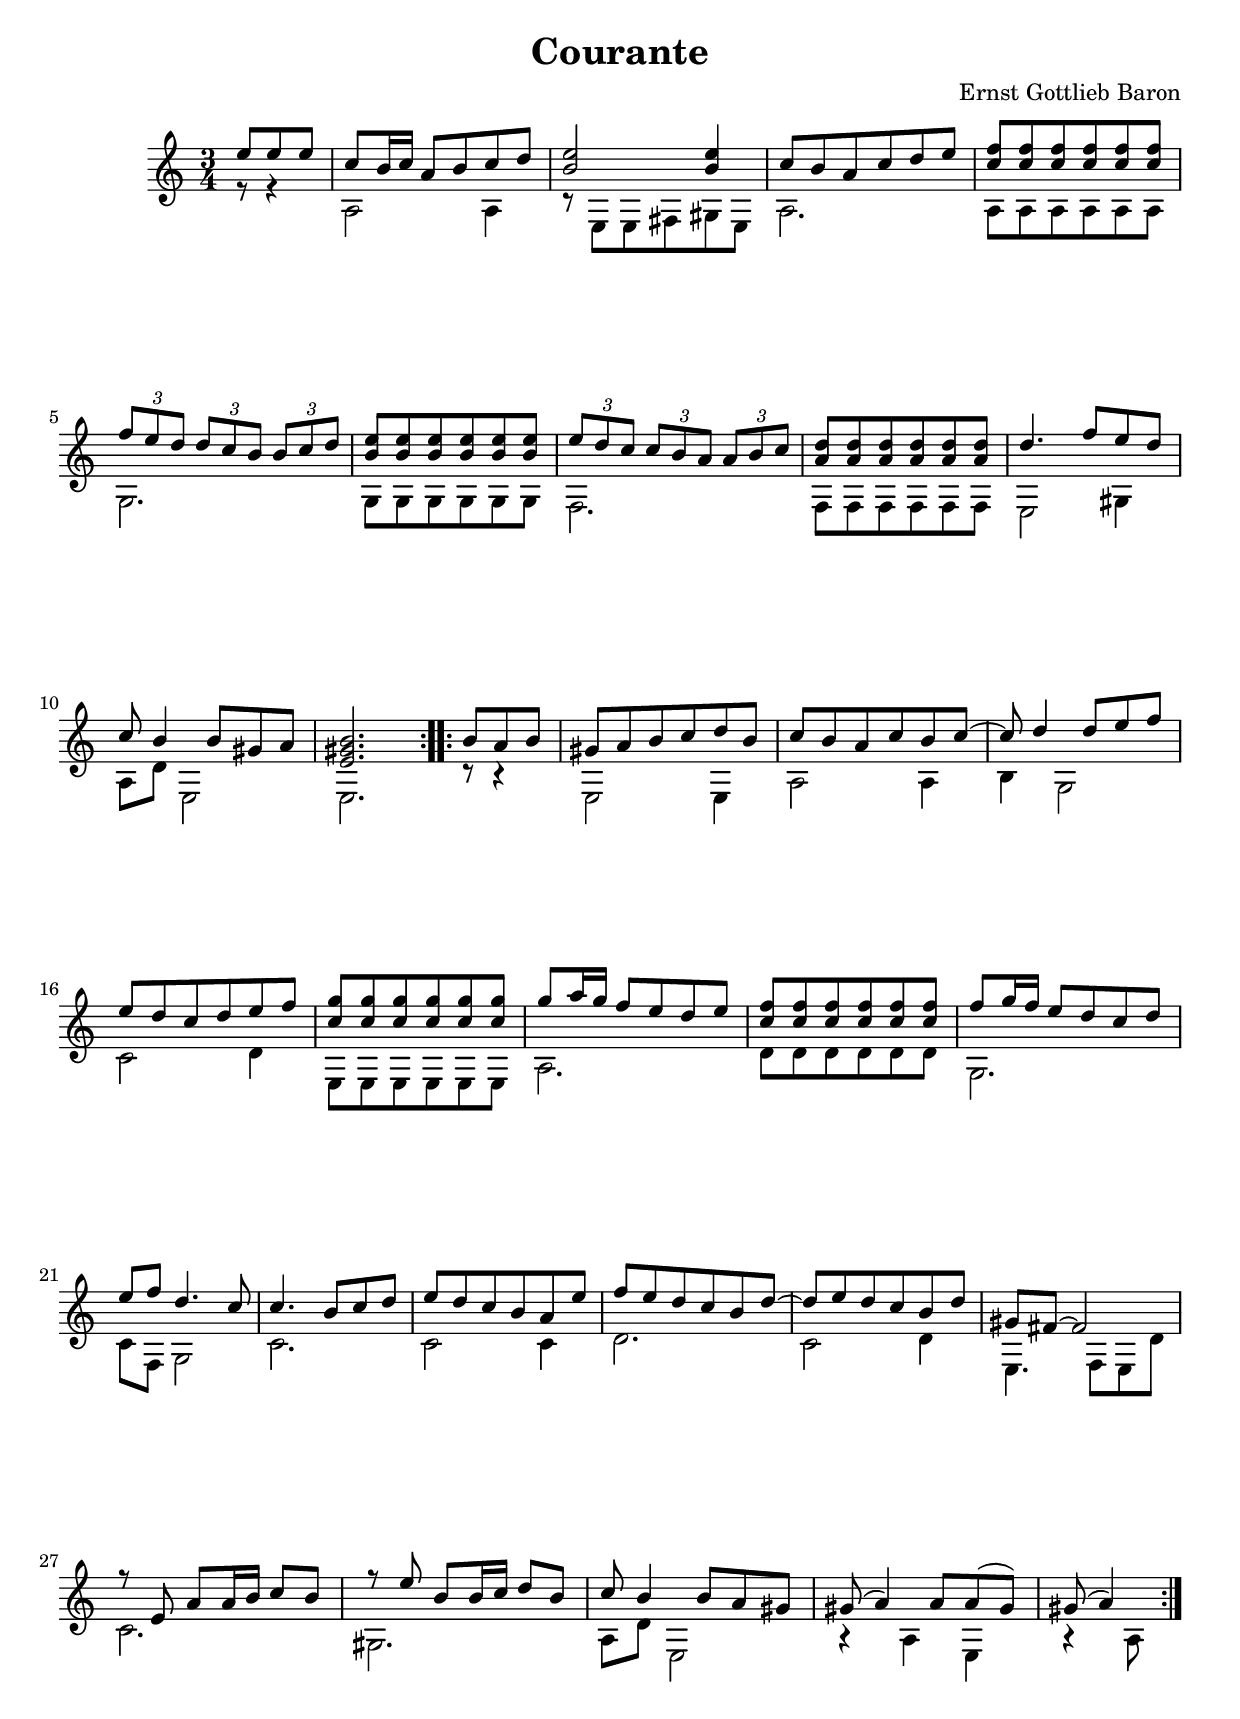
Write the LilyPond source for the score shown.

\include "english.ly"

\paper {
  #(set-paper-size "a4")
  bottom-margin = 10\mm
  ragged-last-bottom = ##f
}
\header{
  title = "Courante"
  composer = "Ernst Gottlieb Baron"
}

melody = \relative c'' {
  \time 3/4
  \repeat volta 2 {
    \partial 8*3 e8 e e |
    c8 b16 c a8 b c d |
    <e b>2 <e b>4 |
    c8 b a c d e |
    <f c>8 <f c> <f c> <f c> <f c> <f c> |%5
    \tuplet 3/2 {f8 e d}
    \tuplet 3/2 {d c b}
    \tuplet 3/2 {b c d} |
    <e b>8 <e b> <e b> <e b> <e b> <e b> |
    \tuplet 3/2 {e8 d c}
    \tuplet 3/2 {c b a}
    \tuplet 3/2 {a b c} |
    <a d>8 <a d> <a d> <a d> <a d> <a d> |
    d4. f8 e d|%10
    c8 b4 b8 gs a |
    < b gs e >2. |
  }
  \repeat volta 2 {
    \partial 8*3 b8 a b |
    gs8 a  b c d b |
    c8 b a c b c ~ |
    c8 d4 d8 e f |
    e8 d c d e f |%5
    <g c,>8 <g c,> <g c,> <g c,> <g c,> <g c,> |
    g8 a16 g f8 e d e |
    <f c> <f c> <f c> <f c> <f c> <f c> |
    f8 g16 f e8 d c d |
    e8 f d4. c8 |
    c4. b8 c d |
    e d c b a e' |
    f e d c b d ~ |
    d e d c b d |
    gs, fs8 ~ fs2 |
    r8 e a a16 b c8 b |
    r8 e b b16 c d8 b |
    c b4 b8 a8 gs |
    gs8( a4) a8 a8( gs8) |
    gs8( a4) |
  }
}

bass = \relative c' {
  \repeat volta 2 {
    \partial 8*3 r8 r4 |
    a2 a4 |
    r8 e e fs gs e|
    a2. |
    a8 a8 a8 a8 a8a8 |%5
    g2. |
    g8 g8 g8 g8 g8 g8 |
    f2. |
    f8 f8 f8 f8 f8 f8 |
    e2 gs4 |%10
    a8 d8 e,2 |
    e2. |

  }
  \repeat volta 2 {
    \partial 8*3 r8 r4 |
    e2 e4 |
    a2 a4 |
    b4 g2 |
    c2 d4 |%5
    e,8 e e e e e |
    a2. | %7
    d8 d d d d d |
    g,2. |
    c8 f, g2 |
    c2. |
    c2 c4 |
    d2. |
    c2 d4 |
    e,4. f8 e8 d'8 |
    c2. |
    gs2. |
    a8 d8 e,2 |
    r4 a4 e4 |
    r4 a8 |
  }
}

music = {
  <<
    \override Staff.NoteCollision #'merge-differently-headed = ##t
    \context Voice = "1" { \voiceOne \melody }
    \context Voice = "2" { \voiceTwo \bass }
  >>
}

\score {
  \new Staff \music
  \layout { }
  \midi { }

}